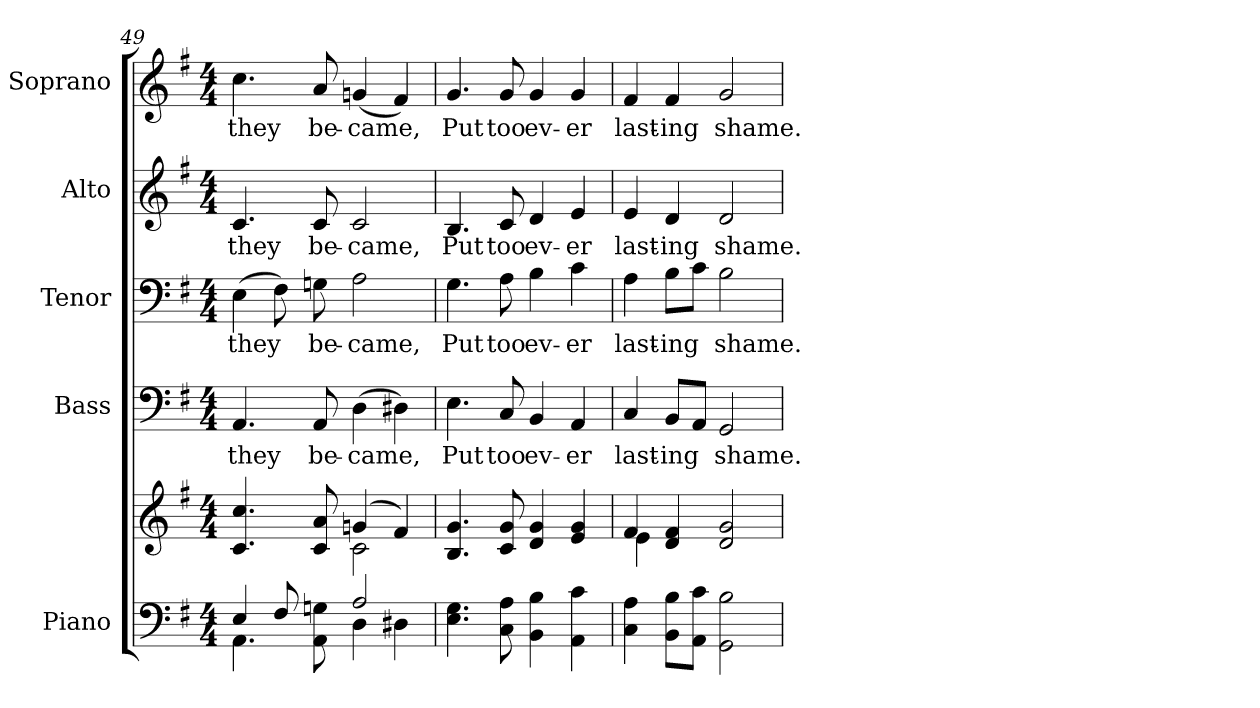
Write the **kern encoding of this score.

**kern	**kern	**kern	**text	**kern	**text	**kern	**text	**kern	**text
*part5	*part5	*part4	*part4	*part3	*part3	*part2	*part2	*part1	*part1
*staff6	*staff5	*staff4	*staff4	*staff3	*staff3	*staff2	*staff2	*staff1	*staff1
*I"Piano	*	*I"Bass	*	*I"Tenor	*	*I"Alto	*	*I"Soprano	*
*I'Pno.	*	*I'B.	*	*I'T.	*	*I'A.	*	*I'S.	*
!!LO:PB:g=z
*clefF4	*clefG2	*clefF4	*	*clefF4	*	*clefG2	*	*clefG2	*
*k[f#]	*k[f#]	*k[f#]	*	*k[f#]	*	*k[f#]	*	*k[f#]	*
*G:	*G:	*G:	*	*G:	*	*G:	*	*G:	*
*M4/4	*M4/4	*M4/4	*	*M4/4	*	*M4/4	*	*M4/4	*
=49	=49	=49	=49	=49	=49	=49	=49	=49	=49
*^	*^	*	*	*	*	*	*	*	*
!	!	!	!	!	!LO:LY:b:color=#000000	!	!	!	!	!	!
!	!	!	!	!	!	!	!LO:LY:b:color=#000000	!	!	!	!
!	!	!	!	!	!	!	!	!	!LO:LY:b:color=#000000	!	!
!	!	!	!	!	!	!	!	!	!	!	!LO:LY:b:color=#000000
4Ei/	4.AAi\	4.ci/ 4.cci	2ryy	4.AAi/	they	(4Ei\	they	4.ci/	they	4.cci\	they
8F#i/	.	.	.	.	.	8F#i\)	.	.	.	.	.
!	!	!	!	!	!LO:LY:b:color=#000000	!	!	!	!	!	!
!	!	!	!	!	!	!	!LO:LY:b:color=#000000	!	!	!	!
!	!	!	!	!	!	!	!	!	!LO:LY:b:color=#000000	!	!
!	!	!	!	!	!	!	!	!	!	!	!LO:LY:b:color=#000000
8AAi\ 8Gni	8ryy	8ci/ 8ai	.	8AAi/	be-	8Gni\	be-	8ci/	be-	8ai/	be-
!	!	!	!	!	!LO:LY:b:color=#000000	!	!	!	!	!	!
!	!	!	!	!	!	!	!LO:LY:b:color=#000000	!	!	!	!
!	!	!	!	!	!	!	!	!	!LO:LY:b:color=#000000	!	!
!	!	!	!	!	!	!	!	!	!	!	!LO:LY:b:color=#000000
2Ai/	4Di\	(4gni/	2ci\	(4Di\	-came,	2Ai\	-came,	2ci/	-came,	(4gni/	-came,
.	4D#Xi\	4f#i/)	.	4D#Xi\)	.	.	.	.	.	4f#i/)	.
*v	*v	*	*	*	*	*	*	*	*	*	*
*	*v	*v	*	*	*	*	*	*	*	*
=50	=50	=50	=50	=50	=50	=50	=50	=50	=50
*^	*	*	*	*	*	*	*	*	*
!	!	!	!	!LO:LY:b:color=#000000	!	!	!	!	!	!
*v	*v	*	*	*	*	*	*	*	*	*
*^	*	*	*	*	*	*	*	*	*
!	!	!	!	!	!	!LO:LY:b:color=#000000	!	!	!	!
*v	*v	*	*	*	*	*	*	*	*	*
*^	*	*	*	*	*	*	*	*	*
!	!	!	!	!	!	!	!	!LO:LY:b:color=#000000	!	!
*v	*v	*	*	*	*	*	*	*	*	*
*^	*	*	*	*	*	*	*	*	*
!	!	!	!	!	!	!	!	!	!	!LO:LY:b:color=#000000
*v	*v	*	*	*	*	*	*	*	*	*
4.Ei\ 4.Gi	4.Bi/ 4.gi	4.Ei\	Put	4.Gi\	Put	4.Bi/	Put	4.gi/	Put
!	!	!	!LO:LY:b:color=#000000	!	!	!	!	!	!
!	!	!	!	!	!LO:LY:b:color=#000000	!	!	!	!
!	!	!	!	!	!	!	!LO:LY:b:color=#000000	!	!
!	!	!	!	!	!	!	!	!	!LO:LY:b:color=#000000
8Ci\ 8Ai	8ci/ 8gi	8Ci/	too	8Ai\	too	8ci/	too	8gi/	too
!	!	!	!LO:LY:b:color=#000000	!	!	!	!	!	!
!	!	!	!	!	!LO:LY:b:color=#000000	!	!	!	!
!	!	!	!	!	!	!	!LO:LY:b:color=#000000	!	!
!	!	!	!	!	!	!	!	!	!LO:LY:b:color=#000000
4BBi\ 4Bi	4di/ 4gi	4BBi/	ev-	4Bi\	ev-	4di/	ev-	4gi/	ev-
!	!	!	!LO:LY:b:color=#000000	!	!	!	!	!	!
!	!	!	!	!	!LO:LY:b:color=#000000	!	!	!	!
!	!	!	!	!	!	!	!LO:LY:b:color=#000000	!	!
!	!	!	!	!	!	!	!	!	!LO:LY:b:color=#000000
4AAi\ 4ci	4ei/ 4gi	4AAi/	-er	4ci\	-er	4ei/	-er	4gi/	-er
=51	=51	=51	=51	=51	=51	=51	=51	=51	=51
*	*^	*	*	*	*	*	*	*	*
!	!	!	!	!LO:LY:b:color=#000000	!	!	!	!	!	!
!	!	!	!	!	!	!LO:LY:b:color=#000000	!	!	!	!
!	!	!	!	!	!	!	!	!LO:LY:b:color=#000000	!	!
!	!	!	!	!	!	!	!	!	!	!LO:LY:b:color=#000000
4Ci\ 4Ai	4f#i/	4ei\	4Ci/	last-	4Ai\	last-	4ei/	last-	4f#i/	last-
!	!	!	!	!LO:LY:b:color=#000000	!	!	!	!	!	!
!	!	!	!	!	!	!LO:LY:b:color=#000000	!	!	!	!
!	!	!	!	!	!	!	!	!LO:LY:b:color=#000000	!	!
!	!	!	!	!	!	!	!	!	!	!LO:LY:b:color=#000000
8BBi\ 8BiL	4di/ 4f#i	4ryy	8BBi/L	-ing	8Bi\L	-ing	4di/	-ing	4f#i/	-ing
8AAi\ 8ciJ	.	.	8AAi/J	.	8ci\J	.	.	.	.	.
!	!	!	!	!LO:LY:b:color=#000000	!	!	!	!	!	!
!	!	!	!	!	!	!LO:LY:b:color=#000000	!	!	!	!
!	!	!	!	!	!	!	!	!LO:LY:b:color=#000000	!	!
!	!	!	!	!	!	!	!	!	!	!LO:LY:b:color=#000000
2GGi\ 2Bi	2di/ 2gi	2ryy	2GGi/	shame.	2Bi\	shame.	2di/	shame.	2gi/	shame.
*	*v	*v	*	*	*	*	*	*	*	*
=	=	=	=	=	=	=	=	=	=
*-	*-	*-	*-	*-	*-	*-	*-	*-	*-
